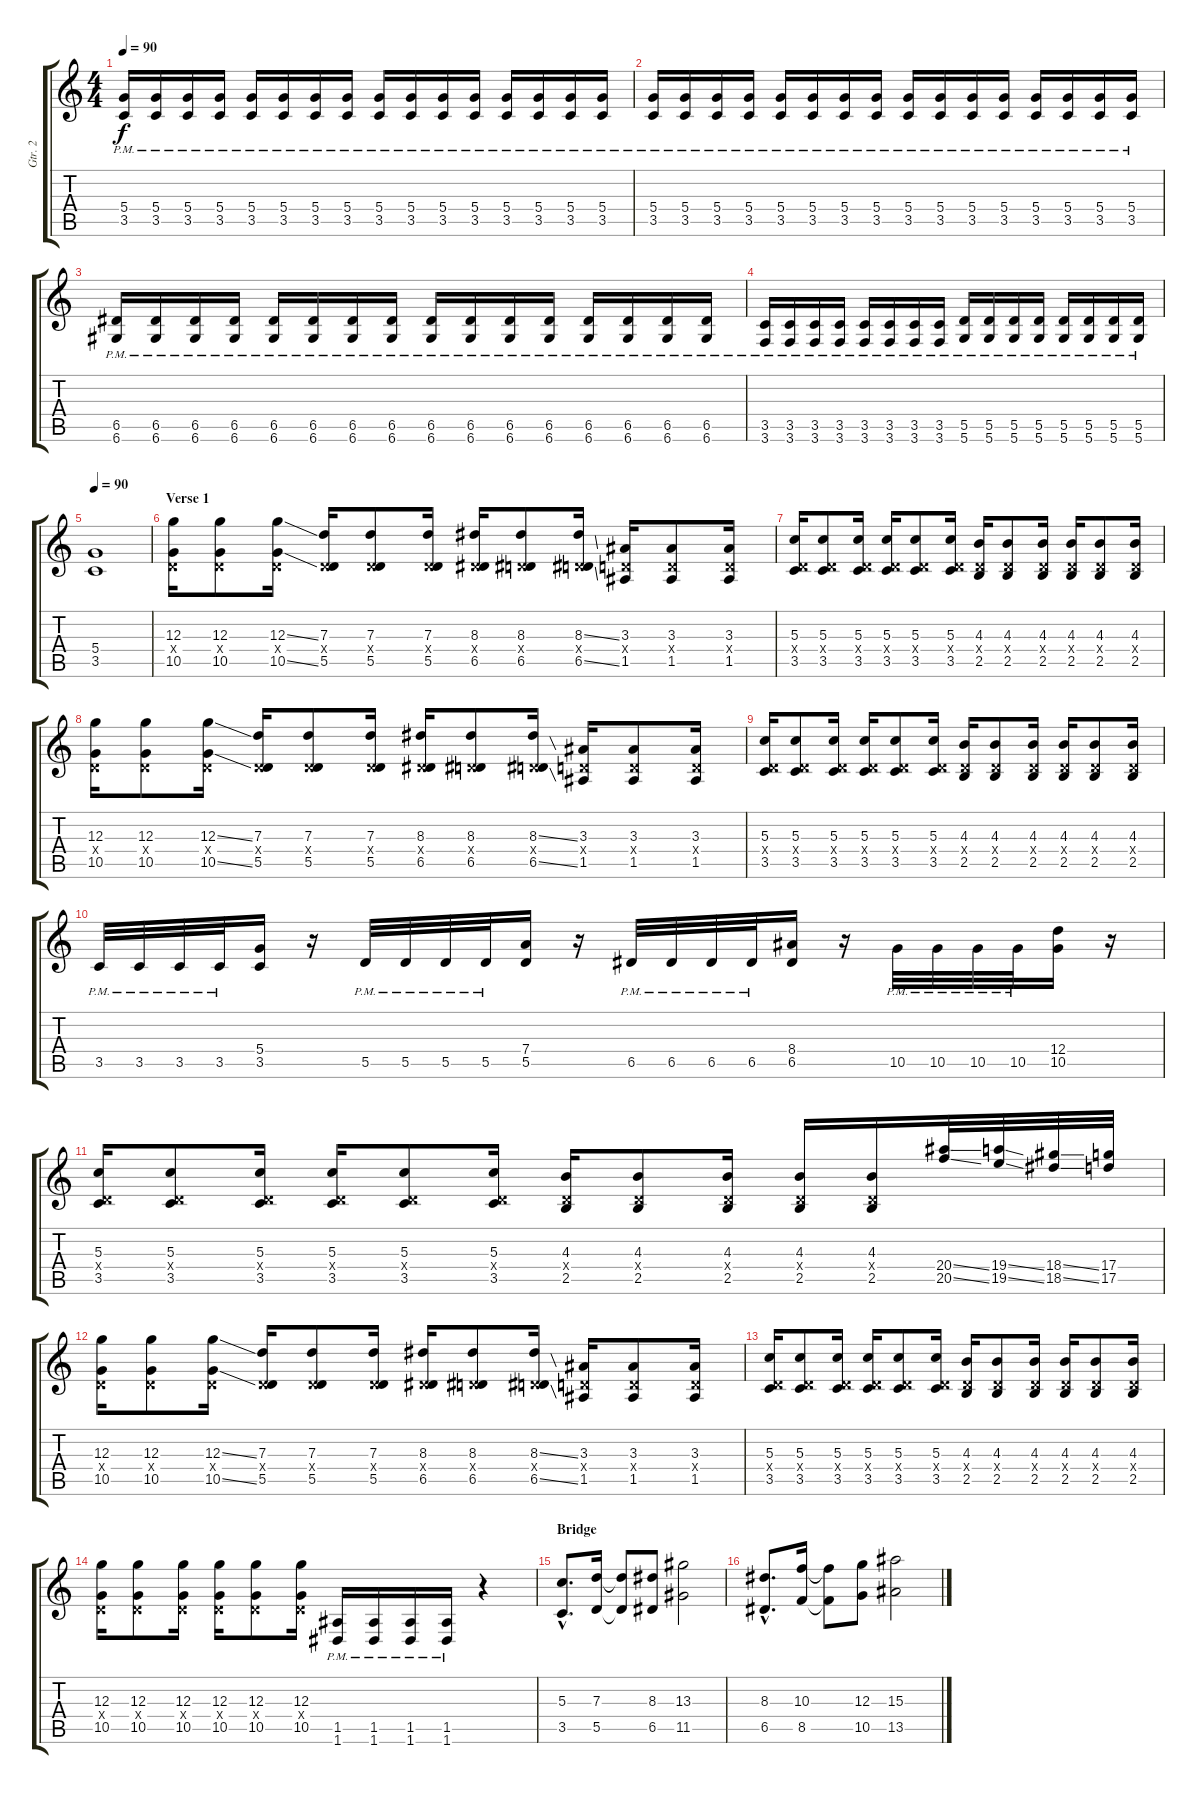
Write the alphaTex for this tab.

\track ("Gtr. 2" "Gtr. 2") {instrument distortionguitar}
\staff {score tabs}
\tuning (E4 B3 G3 D3 A2 D2) {hide}
\ts (4 4)
\tempo 90
\clef g2
\ks c
(5.4{pm} 3.5{pm}).16{dy f} (5.4{pm} 3.5{pm}).16 (5.4{pm} 3.5{pm}).16 (5.4{pm} 3.5{pm}).16 (5.4{pm} 3.5{pm}).16 (5.4{pm} 3.5{pm}).16 (5.4{pm} 3.5{pm}).16 (5.4{pm} 3.5{pm}).16 (5.4{pm} 3.5{pm}).16 (5.4{pm} 3.5{pm}).16 (5.4{pm} 3.5{pm}).16 (5.4{pm} 3.5{pm}).16 (5.4{pm} 3.5{pm}).16 (5.4{pm} 3.5{pm}).16 (5.4{pm} 3.5{pm}).16 (5.4{pm} 3.5{pm}).16 |
(5.4{pm} 3.5{pm}).16 (5.4{pm} 3.5{pm}).16 (5.4{pm} 3.5{pm}).16 (5.4{pm} 3.5{pm}).16 (5.4{pm} 3.5{pm}).16 (5.4{pm} 3.5{pm}).16 (5.4{pm} 3.5{pm}).16 (5.4{pm} 3.5{pm}).16 (5.4{pm} 3.5{pm}).16 (5.4{pm} 3.5{pm}).16 (5.4{pm} 3.5{pm}).16 (5.4{pm} 3.5{pm}).16 (5.4{pm} 3.5{pm}).16 (5.4{pm} 3.5{pm}).16 (5.4{pm} 3.5{pm}).16 (5.4{pm} 3.5{pm}).16 |
(6.5{pm} 6.6{pm}).16 (6.5{pm} 6.6{pm}).16 (6.5{pm} 6.6{pm}).16 (6.5{pm} 6.6{pm}).16 (6.5{pm} 6.6{pm}).16 (6.5{pm} 6.6{pm}).16 (6.5{pm} 6.6{pm}).16 (6.5{pm} 6.6{pm}).16 (6.5{pm} 6.6{pm}).16 (6.5{pm} 6.6{pm}).16 (6.5{pm} 6.6{pm}).16 (6.5{pm} 6.6{pm}).16 (6.5{pm} 6.6{pm}).16 (6.5{pm} 6.6{pm}).16 (6.5{pm} 6.6{pm}).16 (6.5{pm} 6.6{pm}).16 |
(3.5{pm} 3.6{pm}).16 (3.5{pm} 3.6{pm}).16 (3.5{pm} 3.6{pm}).16 (3.5{pm} 3.6{pm}).16 (3.5{pm} 3.6{pm}).16 (3.5{pm} 3.6{pm}).16 (3.5{pm} 3.6{pm}).16 (3.5{pm} 3.6{pm}).16 (5.5{pm} 5.6{pm}).16 (5.5{pm} 5.6{pm}).16 (5.5{pm} 5.6{pm}).16 (5.5{pm} 5.6{pm}).16 (5.5{pm} 5.6{pm}).16 (5.5{pm} 5.6{pm}).16 (5.5{pm} 5.6{pm}).16 (5.5{pm} 5.6{pm}).16 |
\tempo 90
(5.4 3.5).1 |
\section ("" "Verse 1")
(12.3 0.4{x} 10.5).16 (12.3 0.4{x} 10.5).8 (12.3{ss} 0.4{x} 10.5{ss}).16 (7.3 0.4{x} 5.5).16 (7.3 0.4{x} 5.5).8 (7.3 0.4{x} 5.5).16 (8.3 0.4{x} 6.5).16 (8.3 0.4{x} 6.5).8 (8.3{ss} 0.4{x} 6.5{ss}).16 (3.3 0.4{x} 1.5).16 (3.3 0.4{x} 1.5).8 (3.3 0.4{x} 1.5).16 |
(5.3 0.4{x} 3.5).16 (5.3 0.4{x} 3.5).8 (5.3 0.4{x} 3.5).16 (5.3 0.4{x} 3.5).16 (5.3 0.4{x} 3.5).8 (5.3 0.4{x} 3.5).16 (4.3 0.4{x} 2.5).16 (4.3 0.4{x} 2.5).8 (4.3 0.4{x} 2.5).16 (4.3 0.4{x} 2.5).16 (4.3 0.4{x} 2.5).8 (4.3 0.4{x} 2.5).16 |
(12.3 0.4{x} 10.5).16 (12.3 0.4{x} 10.5).8 (12.3{ss} 0.4{x} 10.5{ss}).16 (7.3 0.4{x} 5.5).16 (7.3 0.4{x} 5.5).8 (7.3 0.4{x} 5.5).16 (8.3 0.4{x} 6.5).16 (8.3 0.4{x} 6.5).8 (8.3{ss} 0.4{x} 6.5{ss}).16 (3.3 0.4{x} 1.5).16 (3.3 0.4{x} 1.5).8 (3.3 0.4{x} 1.5).16 |
(5.3 0.4{x} 3.5).16 (5.3 0.4{x} 3.5).8 (5.3 0.4{x} 3.5).16 (5.3 0.4{x} 3.5).16 (5.3 0.4{x} 3.5).8 (5.3 0.4{x} 3.5).16 (4.3 0.4{x} 2.5).16 (4.3 0.4{x} 2.5).8 (4.3 0.4{x} 2.5).16 (4.3 0.4{x} 2.5).16 (4.3 0.4{x} 2.5).8 (4.3 0.4{x} 2.5).16 |
3.5{pm}.32 3.5{pm}.32 3.5{pm}.32 3.5{pm}.32 (5.4 3.5).16 r.16 5.5{pm}.32 5.5{pm}.32 5.5{pm}.32 5.5{pm}.32 (7.4 5.5).16 r.16 6.5{pm}.32 6.5{pm}.32 6.5{pm}.32 6.5{pm}.32 (8.4 6.5).16 r.16 10.5{pm}.32 10.5{pm}.32 10.5{pm}.32 10.5{pm}.32 (12.4 10.5).16 r.16 |
(5.3 0.4{x} 3.5).16 (5.3 0.4{x} 3.5).8 (5.3 0.4{x} 3.5).16 (5.3 0.4{x} 3.5).16 (5.3 0.4{x} 3.5).8 (5.3 0.4{x} 3.5).16 (4.3 0.4{x} 2.5).16 (4.3 0.4{x} 2.5).8 (4.3 0.4{x} 2.5).16 (4.3 0.4{x} 2.5).16 (4.3 0.4{x} 2.5).16 (20.4{ss} 20.5{ss}).32{instrument guitarharmonics} (19.4{ss} 19.5{ss}).32 (18.4{ss} 18.5{ss}).32 (17.4 17.5).32 |
(12.3 0.4{x} 10.5).16{instrument distortionguitar} (12.3 0.4{x} 10.5).8 (12.3{ss} 0.4{x} 10.5{ss}).16 (7.3 0.4{x} 5.5).16 (7.3 0.4{x} 5.5).8 (7.3 0.4{x} 5.5).16 (8.3 0.4{x} 6.5).16 (8.3 0.4{x} 6.5).8 (8.3{ss} 0.4{x} 6.5{ss}).16 (3.3 0.4{x} 1.5).16 (3.3 0.4{x} 1.5).8 (3.3 0.4{x} 1.5).16 |
(5.3 0.4{x} 3.5).16 (5.3 0.4{x} 3.5).8 (5.3 0.4{x} 3.5).16 (5.3 0.4{x} 3.5).16 (5.3 0.4{x} 3.5).8 (5.3 0.4{x} 3.5).16 (4.3 0.4{x} 2.5).16 (4.3 0.4{x} 2.5).8 (4.3 0.4{x} 2.5).16 (4.3 0.4{x} 2.5).16 (4.3 0.4{x} 2.5).8 (4.3 0.4{x} 2.5).16 |
(12.3 0.4{x} 10.5).16 (12.3 0.4{x} 10.5).8 (12.3 0.4{x} 10.5).16 (12.3 0.4{x} 10.5).16 (12.3 0.4{x} 10.5).8 (12.3 0.4{x} 10.5).16 (1.5{pm} 1.6{pm}).16 (1.5{pm} 1.6{pm}).16 (1.5{pm} 1.6{pm}).16 (1.5{pm} 1.6{pm}).16 r.4 |
\section ("" "Bridge")
(5.3{hac} 3.5{hac}).8{d instrument distortionguitar} (7.3 5.5).16 (7.3{t} 5.5{t}).8 (8.3 6.5).8 (13.3 11.5).2 |
(8.3{hac} 6.5{hac}).8{d} (10.3 8.5).16 (10.3{t} 8.5{t}).8 (12.3 10.5).8 (15.3 13.5).2
